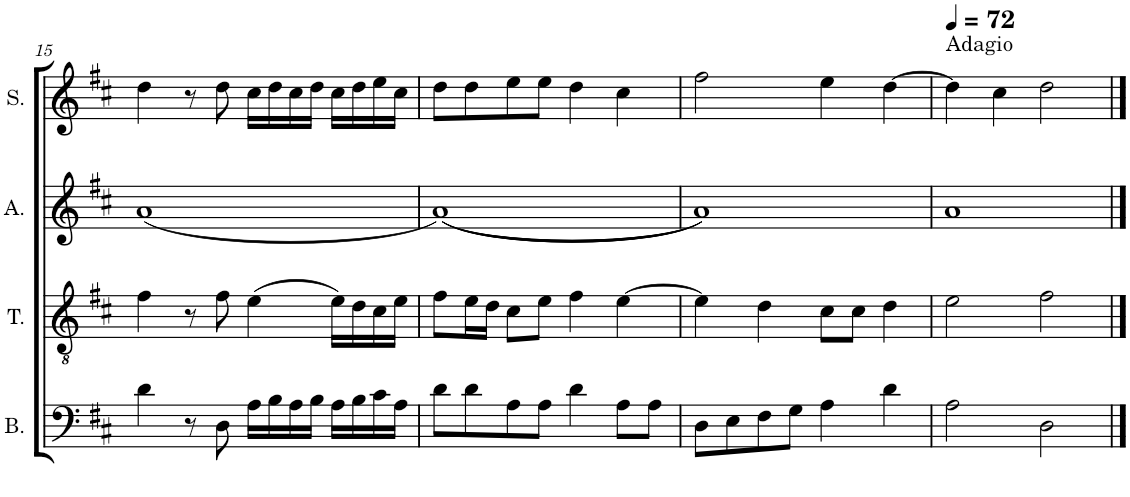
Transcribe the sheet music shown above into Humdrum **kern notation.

**kern	**kern	**kern	**kern
*part4	*part3	*part2	*part1
*staff4	*staff3	*staff2	*staff1
*I"Basse	*I"Ténor	*I"Alto	*I"Soprano
*I'B.	*I'T.	*I'A.	*I'S.
!!LO:PB:g=z
*clefF4	*clefGv2	*clefG2	*clefG2
*k[f#c#]	*k[f#c#]	*k[f#c#]	*k[f#c#]
*M4/4	*M4/4	*M4/4	*M4/4
*met(c)	*met(c)	*met(c)	*met(c)
=15	=15	=15	=15
4d\	4f#\	(1a	4dd\
8r	8r	.	8r
8D\	8f#\	.	8dd\
16A\LL	(4e\	.	16cc#\LL
16B\	.	.	16dd\
16A\	.	.	16cc#\
16B\JJ	.	.	16dd\JJ
16A\LL	16e\LL)	.	16cc#\LL
16B\	16d\	.	16dd\
16c#\	16c#\	.	16ee\
16A\JJ	16e\JJ	.	16cc#\JJ
=16	=16	=16	=16
8d\L	8f#\L	((1a)	8dd\L
8d\	16e\L	.	8dd\
.	16d\JJ	.	.
8A\	8c#\L	.	8ee\
8A\J	8e\J	.	8ee\J
4d\	4f#\	.	4dd\
8A\L	[4e\	.	4cc#\
8A\J	.	.	.
=17	=17	=17	=17
8D\L	4e\]	1a))	2ff#\
8E\	.	.	.
8F#\	4d\	.	.
8G\J	.	.	.
4A\	8c#\L	.	4ee\
.	8c#\J	.	.
4d\	4d\	.	[4dd\
=18	=18	=18	=18
*	*	*	*MM72
!	!	!	!LO:TX:a:t=Adagio
2A\	2e\	1a	4dd\]
.	.	.	4cc#\
2D\	2f#\	.	2dd\
==	==	==	==
*-	*-	*-	*-
